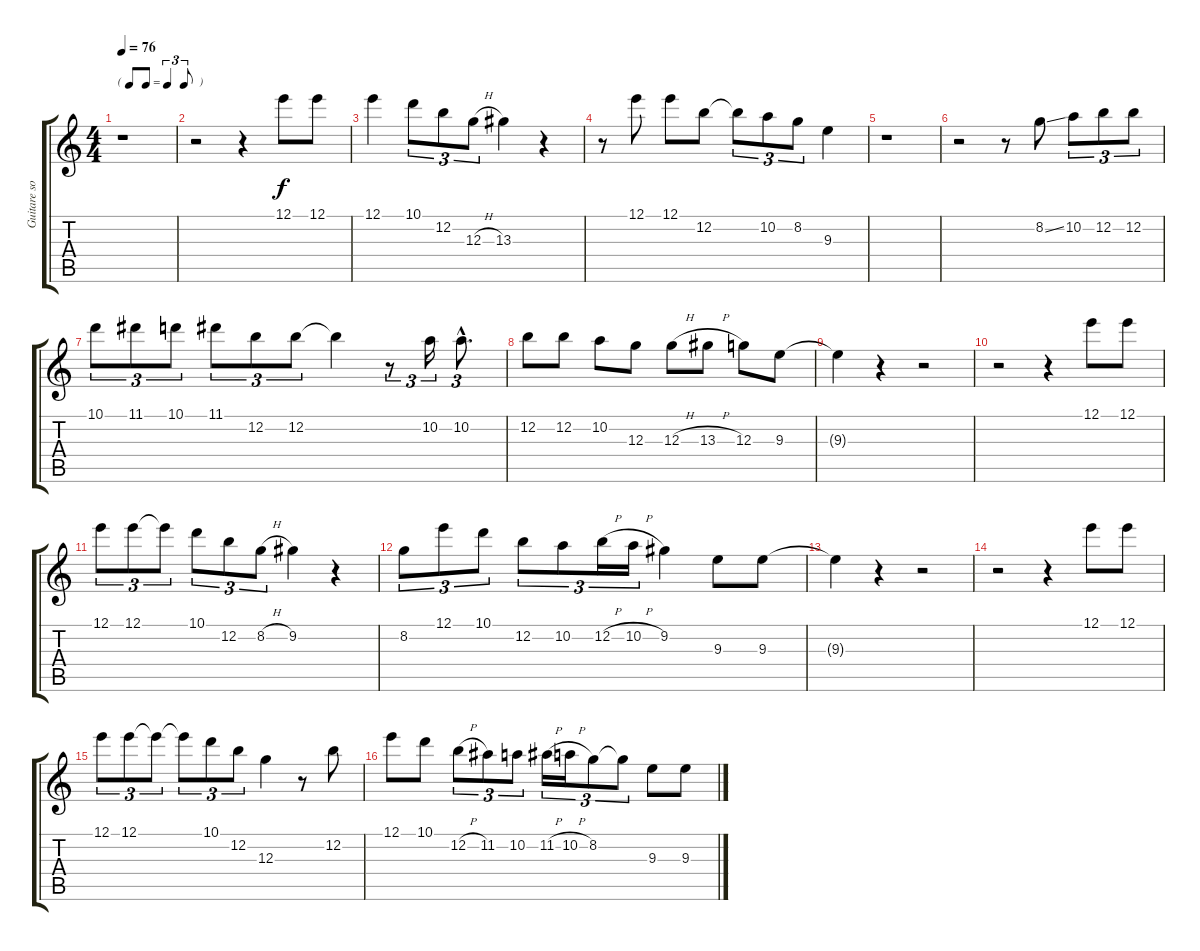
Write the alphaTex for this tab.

\track ("Guitare solo" "Guitare so") {instrument electricguitarjazz}
\staff {score tabs}
\tuning (E4 B3 G3 D3 A2 E2) {hide}
\ts (4 4)
\tf triplet8th
\tempo 76
\clef g2
\ks c
r.1{dy f} |
r.2 r.4 12.1.8 12.1.8 |
12.1.4 10.1.8{tu (3 2)} 12.2.8{tu (3 2)} 12.3{h}.8{tu (3 2)} 13.3.4 r.4 |
r.8 12.1.8 12.1.8 12.2.8 12.2{t}.8{tu (3 2)} 10.2.8{tu (3 2)} 8.2.8{tu (3 2)} 9.3.4 |
r.1 |
r.2 r.8 8.2{ss}.8 10.2.8{tu (3 2)} 12.2.8{tu (3 2)} 12.2.8{tu (3 2)} |
10.1.8{tu (3 2)} 11.1.8{tu (3 2)} 10.1.8{tu (3 2)} 11.1.8{tu (3 2)} 12.2.8{tu (3 2)} 12.2.8{tu (3 2)} 12.2{t}.4 r.8{tu (3 2)} 10.2.16{tu (3 2)} 10.2{hac}.8{d tu (3 2)} |
12.2.8 12.2.8 10.2.8 12.3.8 12.3{h}.8 13.3{h}.8 12.3.8 9.3.8 |
9.3{t}.4 r.4 r.2 |
r.2 r.4 12.1.8 12.1.8 |
12.1.8{tu (3 2)} 12.1.8{tu (3 2)} 12.1{t}.8{tu (3 2)} 10.1.8{tu (3 2)} 12.2.8{tu (3 2)} 8.2{h}.8{tu (3 2)} 9.2.4 r.4 |
8.2.8{tu (3 2)} 12.1.8{tu (3 2)} 10.1.8{tu (3 2)} 12.2.8{tu (3 2)} 10.2.8{tu (3 2)} 12.2{h}.16{tu (3 2)} 10.2{h}.16{tu (3 2)} 9.2.4 9.3.8 9.3.8 |
9.3{t}.4 r.4 r.2 |
r.2 r.4 12.1.8 12.1.8 |
12.1.8{tu (3 2)} 12.1.8{tu (3 2)} 12.1{t}.8{tu (3 2)} 12.1{t}.8{tu (3 2)} 10.1.8{tu (3 2)} 12.2.8{tu (3 2)} 12.3.4 r.8 12.2.8 |
12.1.8 10.1.8 12.2{h}.8{tu (3 2)} 11.2.8{tu (3 2)} 10.2.8{tu (3 2)} 11.2{h}.16{tu (3 2)} 10.2{h}.16{tu (3 2)} 8.2.8{tu (3 2)} 8.2{t}.8{tu (3 2)} 9.3.8 9.3.8
